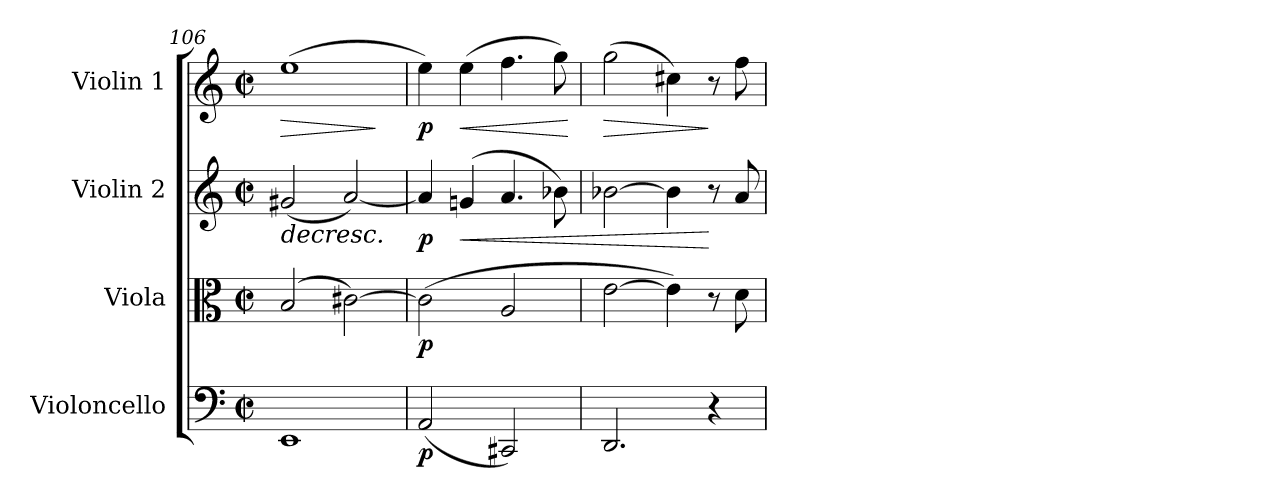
**kern	**dynam	**kern	**dynam	**kern	**dynam	**kern	**dynam
*part4	*part4	*part3	*part3	*part2	*part2	*part1	*part1
*staff4	*staff4	*staff3	*staff3	*staff2	*staff2	*staff1	*staff1
*I"Violoncello	*	*I"Viola	*	*I"Violin 2	*	*I"Violin 1	*
*I'Vc	*	*I'Vla	*	*I'Vln	*	*I'Vln	*
*clefF4	*	*clefC3	*	*clefG2	*	*clefG2	*
*k[]	*	*k[]	*	*k[]	*	*k[]	*
*M2/2	*	*M2/2	*	*M2/2	*	*M2/2	*
*met(c|)	*	*met(c|)	*	*met(c|)	*	*met(c|)	*
=106	=106	=106	=106	=106	=106	=106	=106
!	!	!	!	!	!LO:HP:b	!	!LO:HP:b
1EE	.	(2B/	.	(2g#X/	>	(1ee	>
.	.	[2c#X\)	.	[2a/)	.	.	.
.	.	.	.	.	.	.	]
=107	=107	=107	=107	=107	=107	=107	=107
!	!LO:DY:b	!	!LO:DY:b	!	!LO:DY:b	!	!LO:DY:b
(2AA/	p	(2c#\]	p	4a/]	p	4ee\)	p
!	!	!	!	!	!LO:HP:b	!	!LO:HP:b
.	.	.	.	(4gn/	<	(4ee\	<
2CC#X/)	.	2A/	.	4.a/	.	4.ff\	.
.	.	.	.	8b-X\)	.	8gg\)	.
.	.	.	.	.	]	.	[
!!LO:LB:g=z
=108	=108	=108	=108	=108	=108	=108	=108
!	!	!	!	!	!	!	!LO:HP:b
2.DD/	.	[2e\	.	[2b-X\	.	(2gg\	>
.	.	4e\])	.	4b-\]	.	4cc#X\)	.
4r	.	8r	.	8r	[	8r	]
.	.	8d\	.	8a/	.	8ff\	.
=	=	=	=	=	=	=	=
*-	*-	*-	*-	*-	*-	*-	*-
